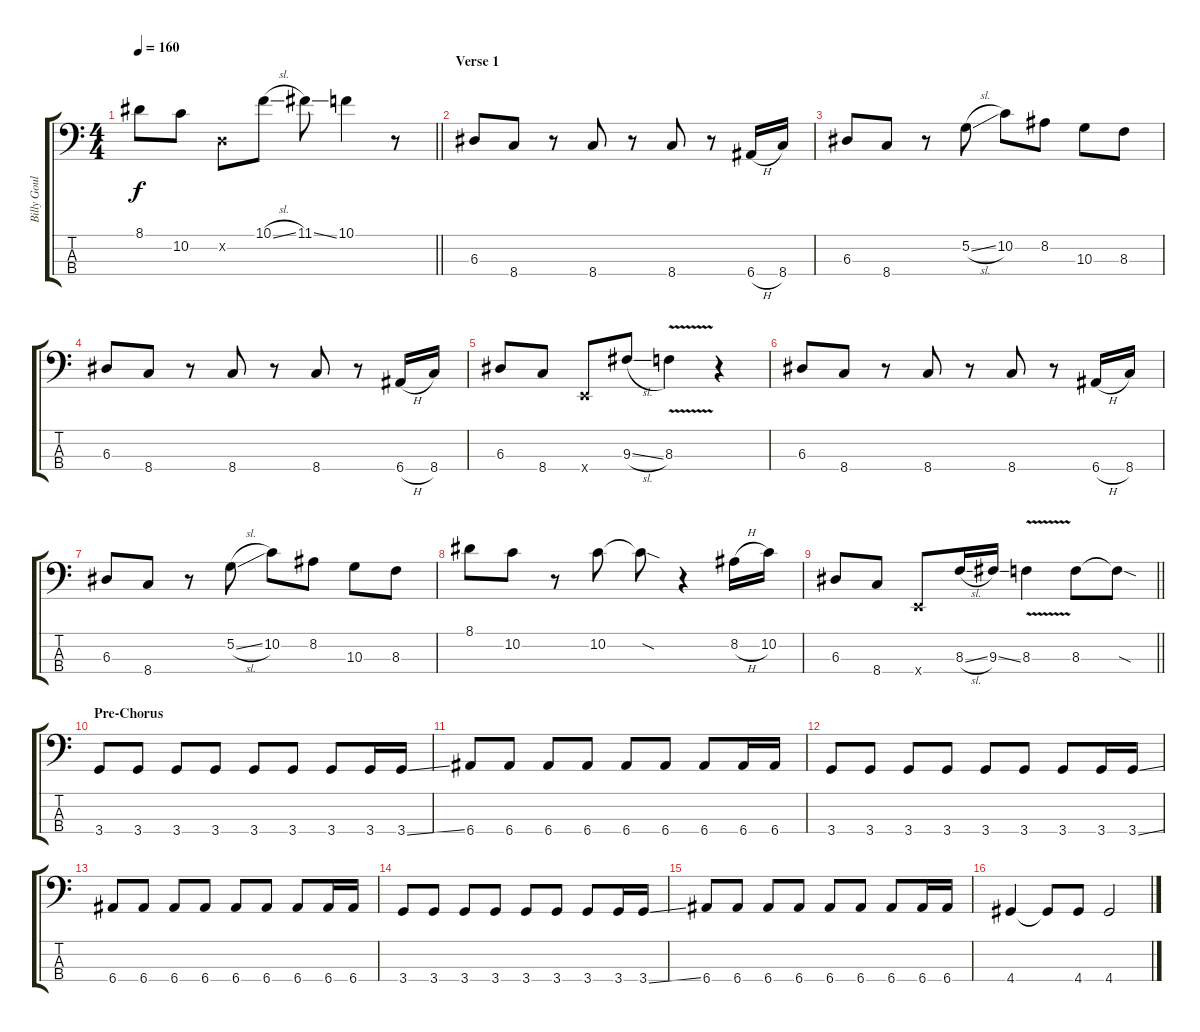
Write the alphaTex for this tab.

\track ("Billy Gould - Bass" "Billy Goul") {instrument slapbass2}
\staff {score tabs}
\tuning (G2 D2 A1 E1) {hide}
\ts (4 4)
\tempo 160
\clef f4
\barLineRight lightlight
\ks c
8.1.8{dy f} 10.2.8 0.2{x}.8 10.1{sl}.8 11.1{ss}.8 10.1.4 r.8 |
\section ("" "Verse 1")
6.3.8 8.4.8 r.8 8.4.8 r.8 8.4.8 r.8 6.4{h}.16 8.4.16 |
6.3.8 8.4.8 r.8 5.2{sl}.8 10.2.8 8.2.8 10.3.8 8.3.8 |
6.3.8 8.4.8 r.8 8.4.8 r.8 8.4.8 r.8 6.4{h}.16 8.4.16 |
6.3.8 8.4.8 0.4{x}.8 9.3{sl}.8 8.3{v}.4 r.4 |
6.3.8 8.4.8 r.8 8.4.8 r.8 8.4.8 r.8 6.4{h}.16 8.4.16 |
6.3.8 8.4.8 r.8 5.2{sl}.8 10.2.8 8.2.8 10.3.8 8.3.8 |
8.1.8 10.2.8 r.8 10.2.8 10.2{sod t}.8 r.4 8.2{h}.16 10.2.16 |
\barLineRight lightlight
6.3.8 8.4.8 0.4{x}.8 8.3{sl}.16 9.3{ss}.16 8.3{v}.4 8.3.8 8.3{sod t}.8 |
\section ("" "Pre-Chorus")
3.4.8 3.4.8 3.4.8 3.4.8 3.4.8 3.4.8 3.4.8 3.4.16 3.4{ss}.16 |
6.4.8 6.4.8 6.4.8 6.4.8 6.4.8 6.4.8 6.4.8 6.4.16 6.4.16 |
3.4.8 3.4.8 3.4.8 3.4.8 3.4.8 3.4.8 3.4.8 3.4.16 3.4{ss}.16 |
6.4.8 6.4.8 6.4.8 6.4.8 6.4.8 6.4.8 6.4.8 6.4.16 6.4.16 |
3.4.8 3.4.8 3.4.8 3.4.8 3.4.8 3.4.8 3.4.8 3.4.16 3.4{ss}.16 |
6.4.8 6.4.8 6.4.8 6.4.8 6.4.8 6.4.8 6.4.8 6.4.16 6.4.16 |
4.4.4 4.4{t}.8 4.4.8 4.4.2
